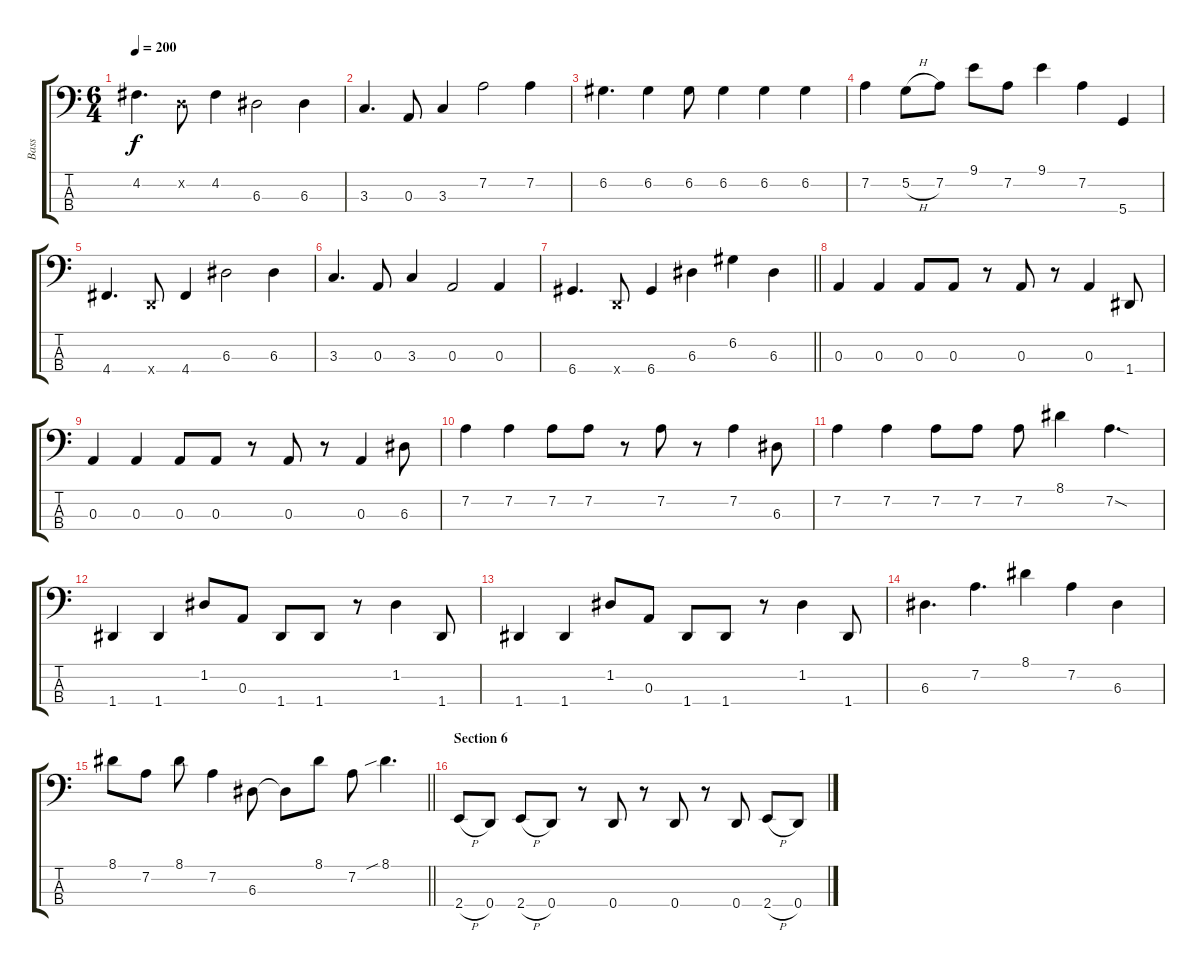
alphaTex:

\track ("Bass" "Bass") {instrument electricbassfinger}
\staff {score tabs}
\tuning (G2 D2 A1 D1) {hide}
\ts (6 4)
\tempo 200
\clef f4
\ks c
4.2.4{d dy f} 0.2{x}.8 4.2.4 6.3.2 6.3.4 |
3.3.4{d} 0.3.8 3.3.4 7.2.2 7.2.4 |
6.2.4{d} 6.2.4 6.2.8 6.2.4 6.2.4 6.2.4 |
7.2.4 5.2{h}.8 7.2.8 9.1.8 7.2.8 9.1.4 7.2.4 5.4.4 |
4.4.4{d} 0.4{x}.8 4.4.4 6.3.2 6.3.4 |
3.3.4{d} 0.3.8 3.3.4 0.3.2 0.3.4 |
\barLineRight lightlight
6.4.4{d} 0.4{x}.8 6.4.4 6.3.4 6.2.4 6.3.4 |
0.3.4 0.3.4 0.3.8 0.3.8 r.8 0.3.8 r.8 0.3.4 1.4.8 |
0.3.4 0.3.4 0.3.8 0.3.8 r.8 0.3.8 r.8 0.3.4 6.3.8 |
7.2.4 7.2.4 7.2.8 7.2.8 r.8 7.2.8 r.8 7.2.4 6.3.8 |
7.2.4 7.2.4 7.2.8 7.2.8 7.2.8 8.1.4 7.2{sod}.4{d} |
1.4.4 1.4.4 1.2.8 0.3.8 1.4.8 1.4.8 r.8 1.2.4 1.4.8 |
1.4.4 1.4.4 1.2.8 0.3.8 1.4.8 1.4.8 r.8 1.2.4 1.4.8 |
6.3.4{d} 7.2.4{d} 8.1.4 7.2.4 6.3.4 |
\barLineRight lightlight
8.1.8 7.2.8 8.1.8 7.2.4 6.3.8 6.3{t}.8 8.1.8 7.2.8 8.1{sib}.4{d} |
\section ("" "Section 6")
2.4{h}.8 0.4.8 2.4{h}.8 0.4.8 r.8 0.4.8 r.8 0.4.8 r.8 0.4.8 2.4{h}.8 0.4.8
